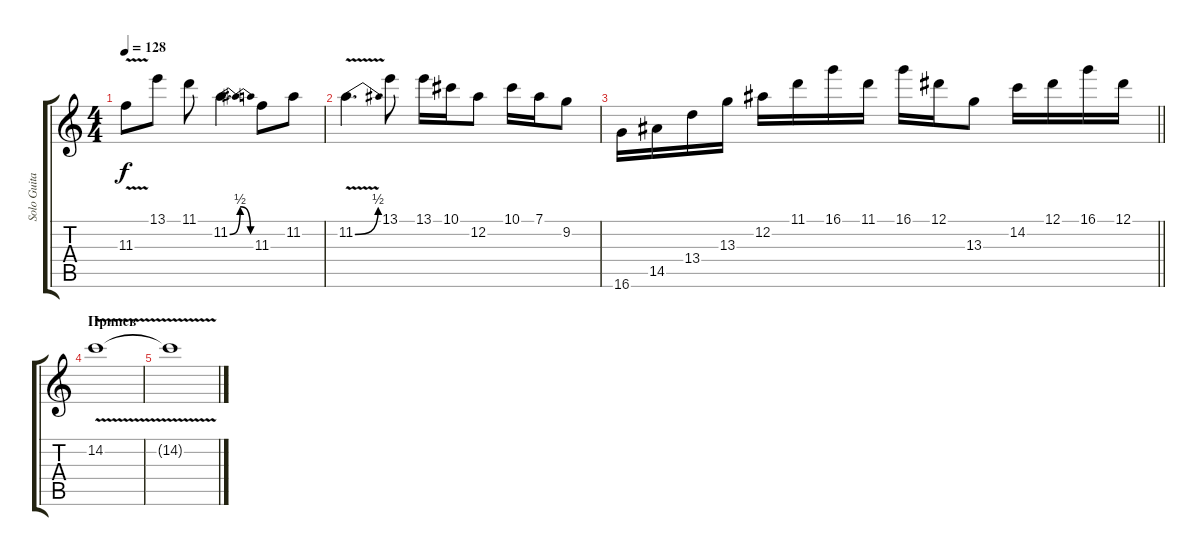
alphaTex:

\track ("Solo Guitar/add. Guitars" "Solo Guita") {instrument distortionguitar}
\staff {score tabs}
\tuning (Eb4 Bb3 Gb3 Db3 Ab2 Eb2) {hide}
\ts (4 4)
\tempo 128
\clef g2
\ks c
11.3{v}.8{dy f} 13.1.8 11.1.8 11.2{be (bendrelease 0 0 30 2 30 2 60 0)}.4{d} 11.3.8 11.2.8 |
11.2{be (bend 0 0 60 2) v}.4{d} 13.1.8 13.1.16 10.1.16 12.2.8 10.1.16 7.1.16 9.2.8 |
\barLineRight lightlight
16.6.16 14.5.16 13.4.16 13.3.16 12.2.16 11.1.16 16.1.16 11.1.16 16.1.16 12.1.16 13.3.8 14.2.16 12.1.16 16.1.16 12.1.16 |
\section ("" "Припев")
14.2{v}.1{volume 0} |
14.2{t}.1
